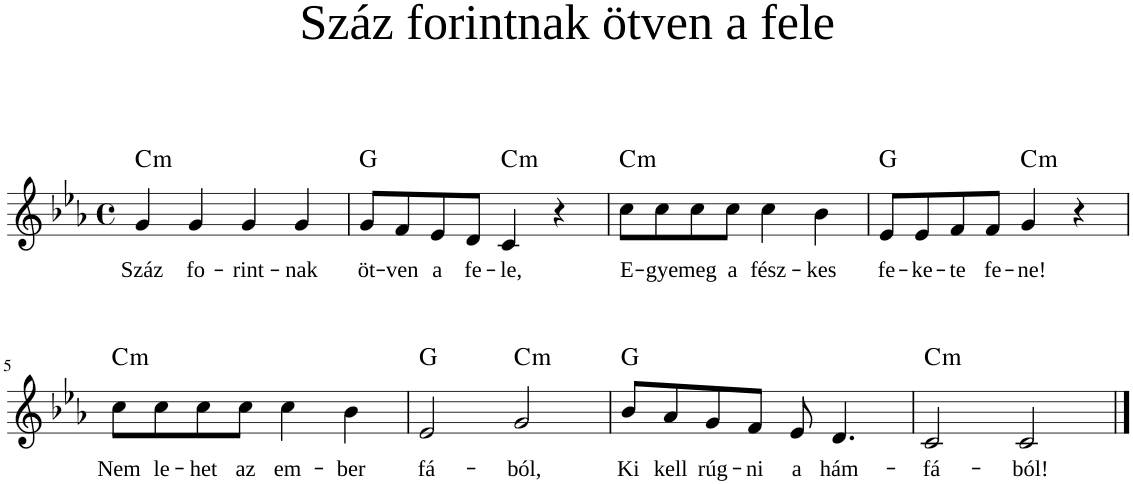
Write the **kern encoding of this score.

**kern	**text	**harte
*part1	*part1	*part1
*staff1	*staff1	*
*I"Piano	*	*
*I'Pno	*	*
*clefG2	*	*
*k[b-e-a-]	*	*
*M4/4	*	*
*met(c)	*	*
=1	=1	=1
!	!LO:LY:b	!LO:H:kt=m
4g/	Száz	C:min
!	!LO:LY:b	!
4g/	fo-	.
!	!LO:LY:b	!
4g/	-rint-	.
!	!LO:LY:b	!
4g/	-nak	.
=2	=2	=2
!	!LO:LY:b	!LO:H:kt=N.C.
8g/L	öt-	N
!	!LO:LY:b	!
8f/	-ven	.
!	!LO:LY:b	!
8e-/	a	.
!	!LO:LY:b	!
8d/J	fe-	.
!	!LO:LY:b	!LO:H:kt=m
4c/	-le,	C:min
4r	.	.
=3	=3	=3
!	!LO:LY:b	!LO:H:kt=m
8cc\L	E-	C:min
!	!LO:LY:b	!
8cc\	-gye	.
!	!LO:LY:b	!
8cc\	meg	.
!	!LO:LY:b	!
8cc\J	a	.
!	!LO:LY:b	!
4cc\	fész-	.
!	!LO:LY:b	!
4b-\	-kes	.
=4	=4	=4
!	!LO:LY:b	!LO:H:kt=N.C.
8e-/L	fe-	N
!	!LO:LY:b	!
8e-/	-ke-	.
!	!LO:LY:b	!
8f/	-te	.
!	!LO:LY:b	!
8f/J	fe-	.
!	!LO:LY:b	!LO:H:kt=m
4g/	-ne!	C:min
4r	.	.
!!LO:LB:g=z
=5	=5	=5
!	!LO:LY:b	!LO:H:kt=m
8cc\L	Nem	C:min
!	!LO:LY:b	!
8cc\	le-	.
!	!LO:LY:b	!
8cc\	-het	.
!	!LO:LY:b	!
8cc\J	az	.
!	!LO:LY:b	!
4cc\	em-	.
!	!LO:LY:b	!
4b-\	-ber	.
=6	=6	=6
!	!LO:LY:b	!LO:H:kt=N.C.
2e-/	fá-	N
!	!LO:LY:b	!LO:H:kt=m
2g/	-ból,	C:min
=7	=7	=7
!	!LO:LY:b	!LO:H:kt=N.C.
8b-/L	Ki	N
!	!LO:LY:b	!
8a-/	kell	.
!	!LO:LY:b	!
8g/	rúg-	.
!	!LO:LY:b	!
8f/J	-ni	.
!	!LO:LY:b	!
8e-/	a	.
!	!LO:LY:b	!
4.d/	hám-	.
=8	=8	=8
!	!LO:LY:b	!LO:H:kt=m
2c/	-fá-	C:min
!	!LO:LY:b	!
2c/	-ból!	.
==	==	==
*-	*-	*-
